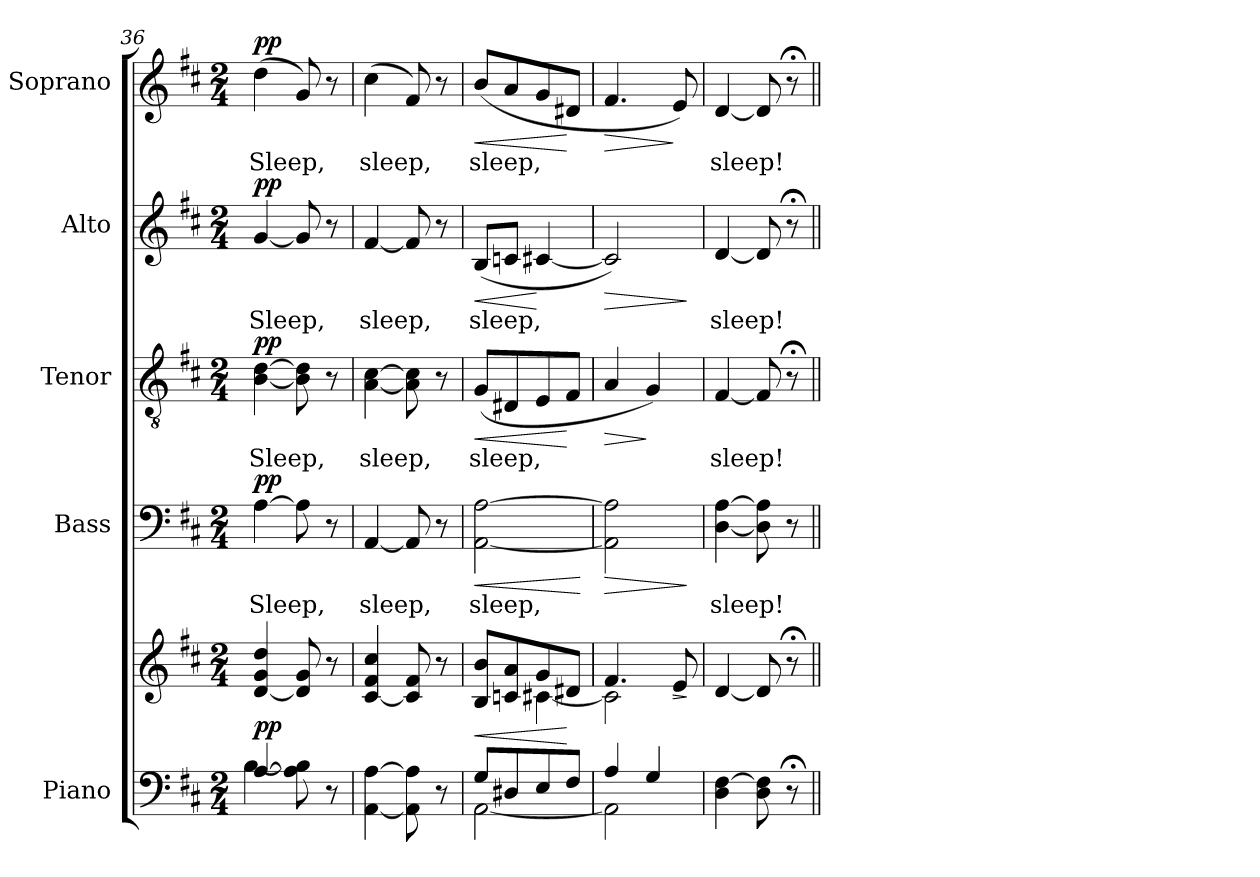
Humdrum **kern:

**kern	**kern	**dynam	**kern	**text	**dynam	**kern	**text	**dynam	**kern	**text	**dynam	**kern	**text	**dynam
*part5	*part5	*part5	*part4	*part4	*part4	*part3	*part3	*part3	*part2	*part2	*part2	*part1	*part1	*part1
*staff6	*staff5	*staff5/6	*staff4	*staff4	*staff4	*staff3	*staff3	*staff3	*staff2	*staff2	*staff2	*staff1	*staff1	*staff1
*I"Piano	*	*	*I"Bass	*	*	*I"Tenor	*	*	*I"Alto	*	*	*I"Soprano	*	*
*I'Pno.	*	*	*I'B.	*	*	*I'T.	*	*	*I'A.	*	*	*I'S.	*	*
*clefF4	*clefG2	*	*clefF4	*	*	*clefGv2	*	*	*clefG2	*	*	*clefG2	*	*
*	*	*	*	*	*	*ITrd7c12	*	*	*	*	*	*	*	*
*k[f#c#]	*k[f#c#]	*	*k[f#c#]	*	*	*k[f#c#]	*	*	*k[f#c#]	*	*	*k[f#c#]	*	*
*D:	*D:	*	*D:	*	*	*D:	*	*	*D:	*	*	*D:	*	*
*M2/4	*M2/4	*	*M2/4	*	*	*M2/4	*	*	*M2/4	*	*	*M2/4	*	*
=36	=36	=36	=36	=36	=36	=36	=36	=36	=36	=36	=36	=36	=36	=36
*^	*	*	*	*	*	*	*	*	*	*	*	*	*	*
!	!	!	!	!	!LO:LY:b:color=#000000	!	!	!	!	!	!	!	!	!	!
!	!	!	!	!	!	!	!	!LO:LY:b:color=#000000	!	!	!	!	!	!	!
!	!	!	!	!	!	!	!	!	!	!	!LO:LY:b:color=#000000	!	!	!	!
!	!	!	!	!	!	!	!	!	!	!	!	!	!	!LO:LY:b:color=#000000	!
[>4Ai/	[<4Bi\	[<4di/ 4gi 4ddi	pp	[>4Ai\	Sleep,	pp	[<4BBi\ [>4Di	Sleep,	pp	[<4gi/	Sleep,	pp	(4ddi\	Sleep,	pp
4ryy	8Ai\] 8Bi]	8di/] 8gi	.	8Ai\]	.	.	8BBi\] 8Di]	.	.	8gi/]	.	.	8gi/)	.	.
.	8r	8r	.	8r	.	.	8r	.	.	8r	.	.	8r	.	.
*v	*v	*	*	*	*	*	*	*	*	*	*	*	*	*	*
=37	=37	=37	=37	=37	=37	=37	=37	=37	=37	=37	=37	=37	=37	=37
*^	*	*	*	*	*	*	*	*	*	*	*	*	*	*
!	!	!	!	!	!LO:LY:b:color=#000000	!	!	!	!	!	!	!	!	!	!
*v	*v	*	*	*	*	*	*	*	*	*	*	*	*	*	*
*^	*	*	*	*	*	*	*	*	*	*	*	*	*	*
!	!	!	!	!	!	!	!	!LO:LY:b:color=#000000	!	!	!	!	!	!	!
*v	*v	*	*	*	*	*	*	*	*	*	*	*	*	*	*
*^	*	*	*	*	*	*	*	*	*	*	*	*	*	*
!	!	!	!	!	!	!	!	!	!	!	!LO:LY:b:color=#000000	!	!	!	!
*v	*v	*	*	*	*	*	*	*	*	*	*	*	*	*	*
*^	*	*	*	*	*	*	*	*	*	*	*	*	*	*
!	!	!	!	!	!	!	!	!	!	!	!	!	!	!LO:LY:b:color=#000000	!
*v	*v	*	*	*	*	*	*	*	*	*	*	*	*	*	*
[<4AAi\ [>4Ai	[<4c#i/ 4f#i 4cc#i	.	[<4AAi/	sleep,	.	[<4AAi\ [>4C#i	sleep,	.	[<4f#i/	sleep,	.	(4cc#i\	sleep,	.
8AAi\] 8Ai]	8c#i/] 8f#i	.	8AAi/]	.	.	8AAi\] 8C#i]	.	.	8f#i/]	.	.	8f#i/)	.	.
8r	8r	.	8r	.	.	8r	.	.	8r	.	.	8r	.	.
=38	=38	=38	=38	=38	=38	=38	=38	=38	=38	=38	=38	=38	=38	=38
*^	*	*	*	*	*	*	*	*	*	*	*	*	*	*
!	!	!	!LO:HP:b	!	!	!	!	!	!	!	!	!	!	!	!
*	*	*^	*	*	*	*	*	*	*	*	*	*	*	*	*
!	!	!	!	!	!	!LO:LY:b:color=#000000	!LO:HP:b	!	!	!	!	!	!	!	!	!
!	!	!	!	!	!	!	!	!	!LO:LY:b:color=#000000	!LO:HP:b	!	!	!	!	!	!
!	!	!	!	!	!	!	!	!	!	!	!	!LO:LY:b:color=#000000	!LO:HP:b	!	!	!
!	!	!	!	!	!	!	!	!	!	!	!	!	!	!	!LO:LY:b:color=#000000	!LO:HP:b
8Gi/L	[<2AAi\	8Bi/ 8biL	4ryy	<	[<2AAi\ [>2Ai	sleep,	<	(8GGi/L	sleep,	<	(8Bi/L	sleep,	<	(8bi/L	sleep,	<
8D#Xi/	.	8cni/ 8ai	.	.	.	.	.	8DD#Xi/	.	.	8cni/J	.	.	8ai/	.	.
8Ei/	.	8gi/	[<4c#Xi\	.	.	.	.	8EEi/	.	.	[<4c#Xi/	.	[	8gi/	.	.
8F#i/J	.	8d#Xi/J	.	[	.	.	.	8FF#i/J	.	[	.	.	.	8d#Xi/J	.	[
*v	*v	*	*	*	*	*	*	*	*	*	*	*	*	*	*	*
*	*v	*v	*	*	*	*	*	*	*	*	*	*	*	*	*
.	.	.	.	.	[	.	.	.	.	.	.	.	.	.
=39	=39	=39	=39	=39	=39	=39	=39	=39	=39	=39	=39	=39	=39	=39
*^	*^	*	*	*	*	*	*	*	*	*	*	*	*	*
!	!	!	!	!	!	!	!LO:HP:b	!	!	!LO:HP:b	!	!	!LO:HP:b	!	!	!LO:HP:b
4Ai/	2AAi\]	4.f#i/	2c#i\]	.	2AAi\] 2Ai]	.	>	4AAi/	.	>	2c#i/])	.	>	4.f#i/	.	>
4Gi/	.	.	.	.	.	.	.	4GGi/)	.	]	.	.	.	.	.	.
!	!	!	!	!LO:HP:b	!	!	!	!	!	!	!	!	!	!	!	!
.	.	8ei/	.	>	.	.	.	.	.	.	.	.	.	8ei/)	.	]
*v	*v	*	*	*	*	*	*	*	*	*	*	*	*	*	*	*
*	*v	*v	*	*	*	*	*	*	*	*	*	*	*	*	*
.	.	]	.	.	]	.	.	.	.	.	]	.	.	.
=40	=40	=40	=40	=40	=40	=40	=40	=40	=40	=40	=40	=40	=40	=40
!	!	!	!	!LO:LY:b:color=#000000	!	!	!	!	!	!	!	!	!	!
!	!	!	!	!	!	!	!LO:LY:b:color=#000000	!	!	!	!	!	!	!
!	!	!	!	!	!	!	!	!	!	!LO:LY:b:color=#000000	!	!	!	!
!	!	!	!	!	!	!	!	!	!	!	!	!	!LO:LY:b:color=#000000	!
4Di\ [>4F#i	[<4di/	.	[<4Di\ [>4Ai	sleep!	.	[<4FF#i/	sleep!	.	[<4di/	sleep!	.	[<4di/	sleep!	.
8Di\ 8F#i]	8di/]	.	8Di\] 8Ai]	.	.	8FF#i/]	.	.	8di/]	.	.	8di/]	.	.
8r;	8r;	.	8r	.	.	8r;	.	.	8r;	.	.	8r;	.	.
=||	=||	=||	=||	=||	=||	=||	=||	=||	=||	=||	=||	=||	=||	=||
*-	*-	*-	*-	*-	*-	*-	*-	*-	*-	*-	*-	*-	*-	*-
